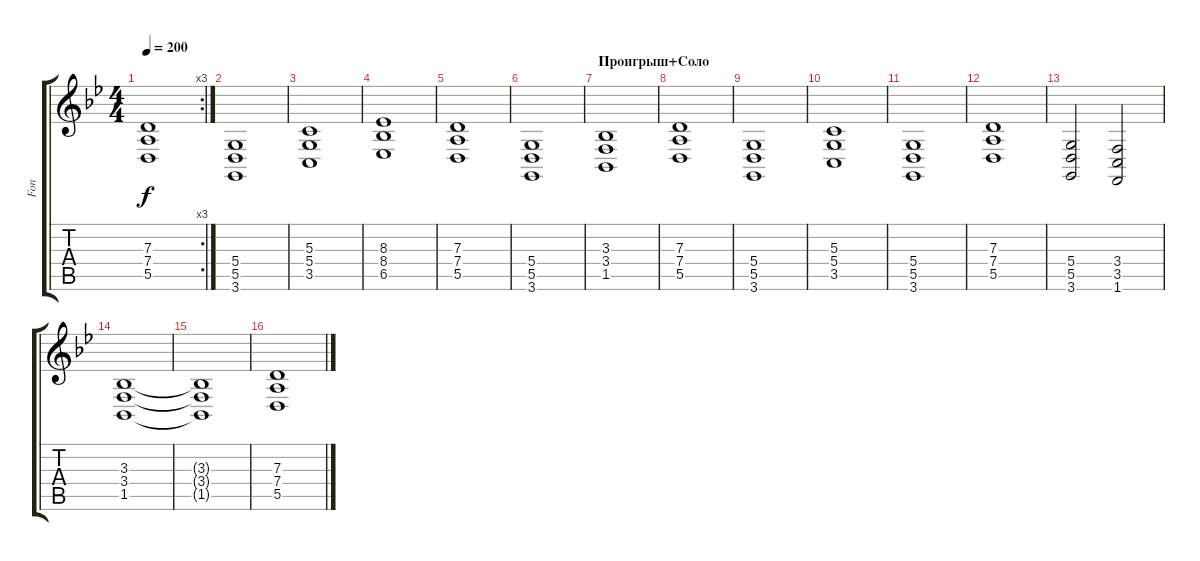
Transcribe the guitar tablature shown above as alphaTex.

\track ("Fon" "Fon") {instrument stringensemble1}
\staff {score tabs}
\tuning (E4 B3 G3 D3 A2 E2) {hide}
\rc 3
\ts (4 4)
\tempo 200
\clef g2
\ks bb
(7.3 7.4 5.5).1{dy f} |
(5.4 5.5 3.6).1 |
(5.3 5.4 3.5).1 |
(8.3 8.4 6.5).1 |
(7.3 7.4 5.5).1 |
(5.4 5.5 3.6).1 |
\section ("" "Проигрыш+Соло")
(3.3 3.4 1.5).1 |
(7.3 7.4 5.5).1 |
(5.4 5.5 3.6).1 |
(5.3 5.4 3.5).1 |
(5.4 5.5 3.6).1 |
(7.3 7.4 5.5).1 |
(5.4 5.5 3.6).2 (3.4 3.5 1.6).2 |
(3.3 3.4 1.5).1 |
(3.3{t} 3.4{t} 1.5{t}).1 |
(7.3 7.4 5.5).1
